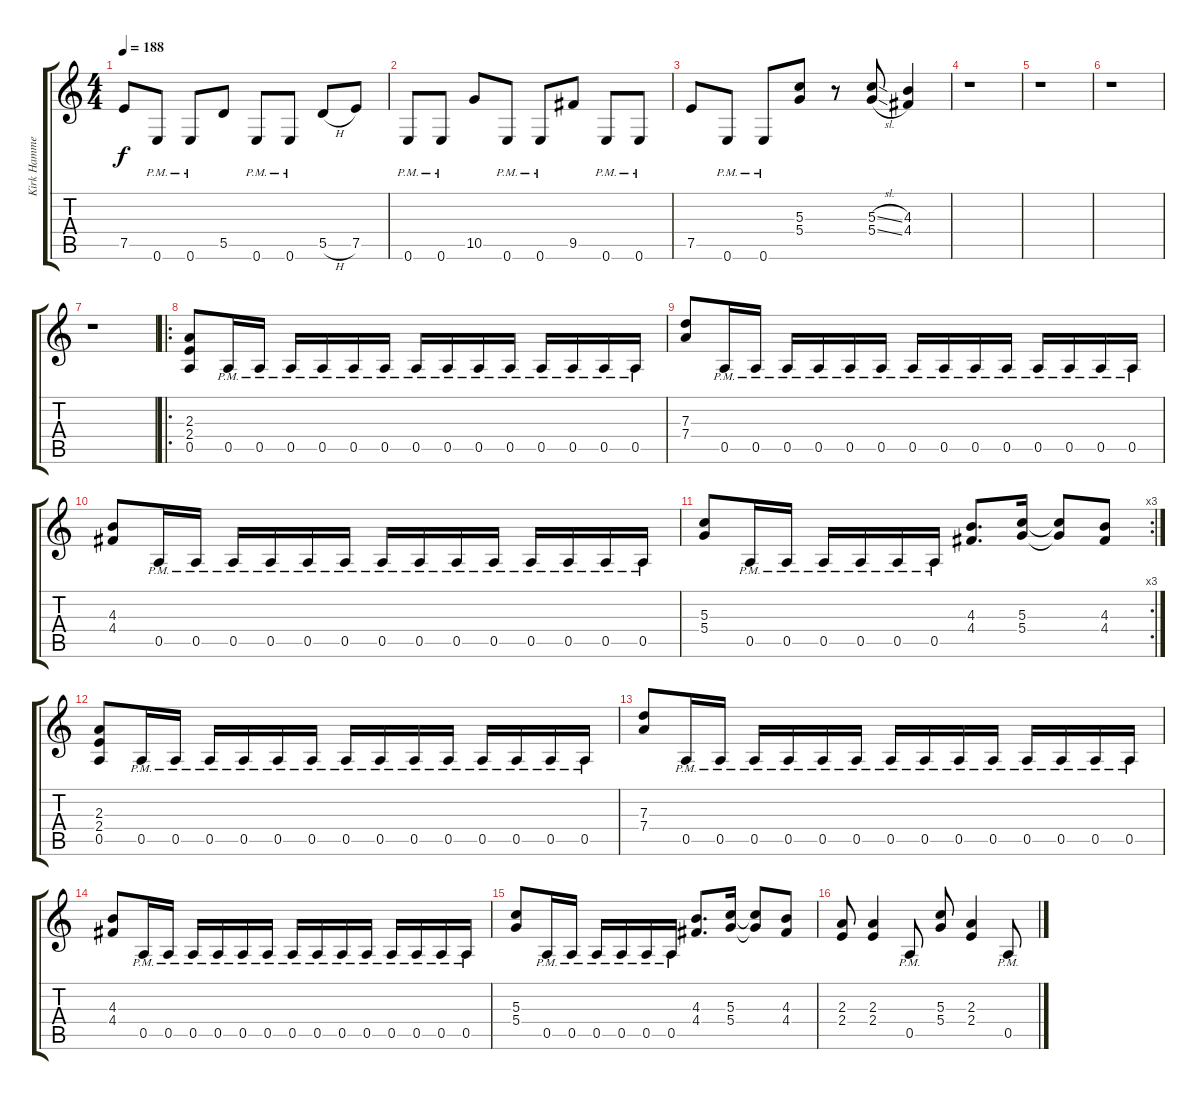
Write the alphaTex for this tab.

\track ("Kirk Hammett" "Kirk Hamme") {instrument distortionguitar}
\staff {score tabs}
\tuning (E4 B3 G3 D3 A2 E2) {hide}
\ts (4 4)
\tempo 188
\clef g2
\ks c
7.5.8{dy f} 0.6{pm}.8 0.6{pm}.8 5.5.8 0.6{pm}.8 0.6{pm}.8 5.5{h}.8 7.5.8 |
0.6{pm}.8 0.6{pm}.8 10.5.8 0.6{pm}.8 0.6{pm}.8 9.5.8 0.6{pm}.8 0.6{pm}.8 |
7.5.8 0.6{pm}.8 0.6{pm}.8 (5.3 5.4).8 r.8 (5.3{sl} 5.4{sl}).8 (4.3 4.4).4 |
r.1 |
r.1 |
r.1 |
r.1 |
\ro
(2.3 2.4 0.5).8 0.5{pm}.16 0.5{pm}.16 0.5{pm}.16 0.5{pm}.16 0.5{pm}.16 0.5{pm}.16 0.5{pm}.16 0.5{pm}.16 0.5{pm}.16 0.5{pm}.16 0.5{pm}.16 0.5{pm}.16 0.5{pm}.16 0.5{pm}.16 |
(7.3 7.4).8 0.5{pm}.16 0.5{pm}.16 0.5{pm}.16 0.5{pm}.16 0.5{pm}.16 0.5{pm}.16 0.5{pm}.16 0.5{pm}.16 0.5{pm}.16 0.5{pm}.16 0.5{pm}.16 0.5{pm}.16 0.5{pm}.16 0.5{pm}.16 |
(4.3 4.4).8 0.5{pm}.16 0.5{pm}.16 0.5{pm}.16 0.5{pm}.16 0.5{pm}.16 0.5{pm}.16 0.5{pm}.16 0.5{pm}.16 0.5{pm}.16 0.5{pm}.16 0.5{pm}.16 0.5{pm}.16 0.5{pm}.16 0.5{pm}.16 |
\rc 3
(5.3 5.4).8 0.5{pm}.16 0.5{pm}.16 0.5{pm}.16 0.5{pm}.16 0.5{pm}.16 0.5{pm}.16 (4.3 4.4).8{d} (5.3 5.4).16 (5.3{t} 5.4{t}).8 (4.3 4.4).8 |
(2.3 2.4 0.5).8 0.5{pm}.16 0.5{pm}.16 0.5{pm}.16 0.5{pm}.16 0.5{pm}.16 0.5{pm}.16 0.5{pm}.16 0.5{pm}.16 0.5{pm}.16 0.5{pm}.16 0.5{pm}.16 0.5{pm}.16 0.5{pm}.16 0.5{pm}.16 |
(7.3 7.4).8 0.5{pm}.16 0.5{pm}.16 0.5{pm}.16 0.5{pm}.16 0.5{pm}.16 0.5{pm}.16 0.5{pm}.16 0.5{pm}.16 0.5{pm}.16 0.5{pm}.16 0.5{pm}.16 0.5{pm}.16 0.5{pm}.16 0.5{pm}.16 |
(4.3 4.4).8 0.5{pm}.16 0.5{pm}.16 0.5{pm}.16 0.5{pm}.16 0.5{pm}.16 0.5{pm}.16 0.5{pm}.16 0.5{pm}.16 0.5{pm}.16 0.5{pm}.16 0.5{pm}.16 0.5{pm}.16 0.5{pm}.16 0.5{pm}.16 |
(5.3 5.4).8 0.5{pm}.16 0.5{pm}.16 0.5{pm}.16 0.5{pm}.16 0.5{pm}.16 0.5{pm}.16 (4.3 4.4).8{d} (5.3 5.4).16 (5.3{t} 5.4{t}).8 (4.3 4.4).8 |
(2.3 2.4).8 (2.3 2.4).4 0.5{pm}.8 (5.3 5.4).8 (2.3 2.4).4 0.5{pm}.8
